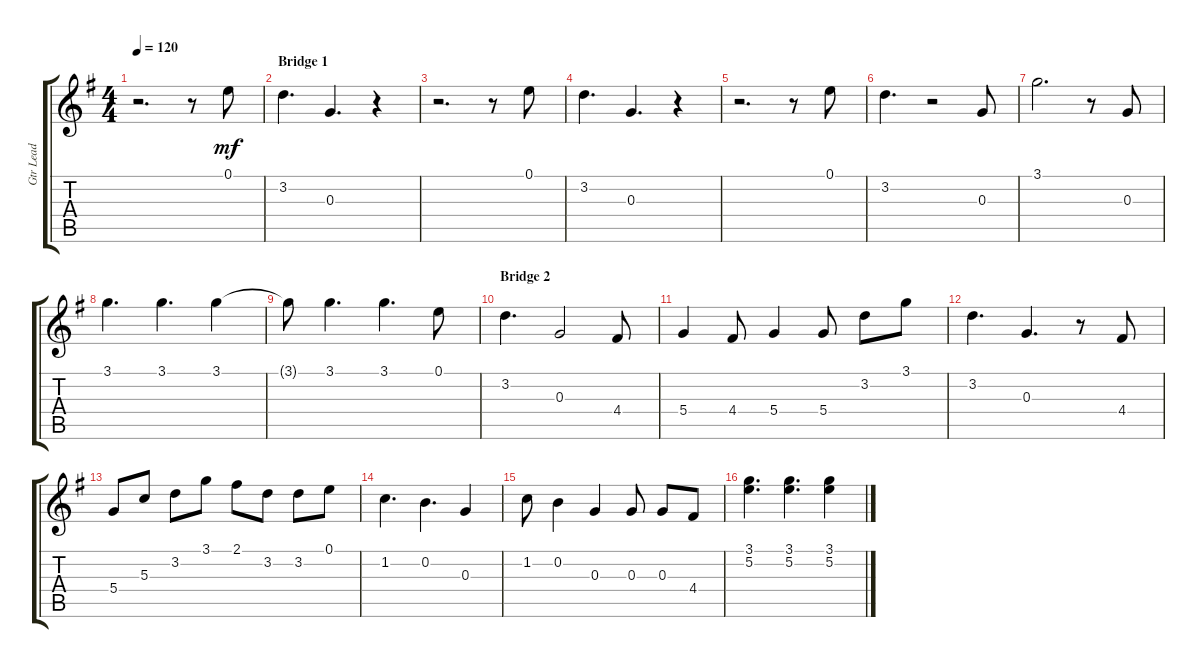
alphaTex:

\track ("Gtr Lead" "Gtr Lead") {instrument acousticguitarsteel}
\staff {score tabs}
\tuning (E4 B3 G3 D3 A2 E2) {hide}
\ts (4 4)
\tempo 120
\clef g2
\ks g
r.2{d dy mf} r.8 0.1.8 |
\section ("" "Bridge 1")
3.2.4{d} 0.3.4{d} r.4 |
r.2{d} r.8 0.1.8 |
3.2.4{d} 0.3.4{d} r.4 |
r.2{d} r.8 0.1.8 |
3.2.4{d} r.2 0.3.8 |
3.1.2{d} r.8 0.3.8 |
3.1.4{d} 3.1.4{d} 3.1.4 |
3.1{t}.8 3.1.4{d} 3.1.4{d} 0.1.8 |
\section ("" "Bridge 2")
3.2.4{d} 0.3.2 4.4.8 |
5.4.4 4.4.8 5.4.4 5.4.8 3.2.8 3.1.8 |
3.2.4{d} 0.3.4{d} r.8 4.4.8 |
5.4.8 5.3.8 3.2.8 3.1.8 2.1.8 3.2.8 3.2.8 0.1.8 |
1.2.4{d} 0.2.4{d} 0.3.4 |
1.2.8 0.2.4 0.3.4 0.3.8 0.3.8 4.4.8 |
(3.1 5.2).4{d} (3.1 5.2).4{d} (3.1 5.2).4
